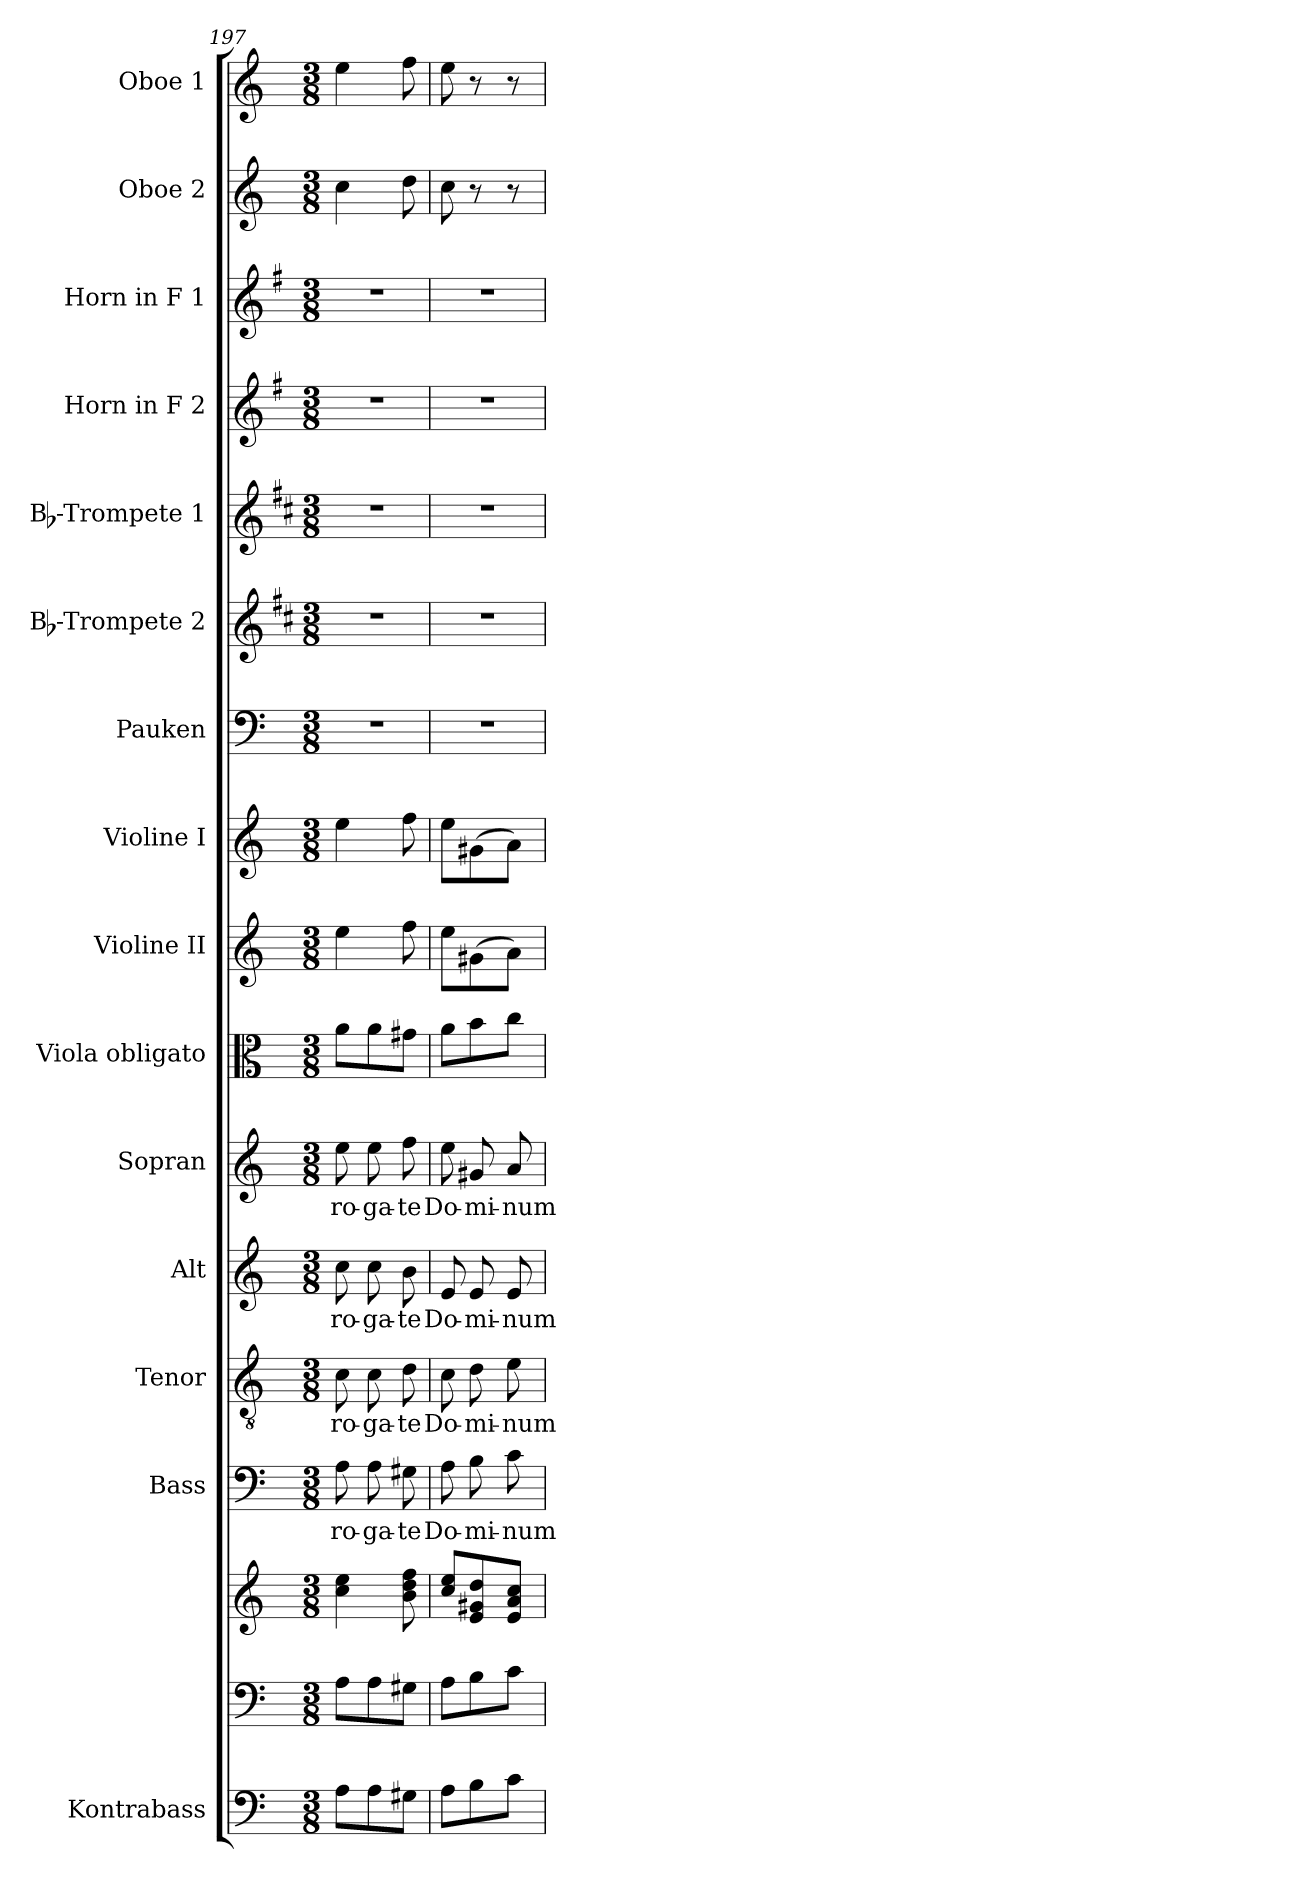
**kern	**kern	**kern	**kern	**text	**kern	**text	**kern	**text	**kern	**text	**kern	**kern	**kern	**kern	**kern	**kern	**kern	**kern	**kern	**kern
*part16	*part15	*part15	*part14	*part14	*part13	*part13	*part12	*part12	*part11	*part11	*part10	*part9	*part8	*part7	*part6	*part5	*part4	*part3	*part2	*part1
*staff17	*staff16	*staff15	*staff14	*staff14	*staff13	*staff13	*staff12	*staff12	*staff11	*staff11	*staff10	*staff9	*staff8	*staff7	*staff6	*staff5	*staff4	*staff3	*staff2	*staff1
*I"Kontrabass	*	*	*I"Bass	*	*I"Tenor	*	*I"Alt	*	*I"Sopran	*	*I"Viola obligato	*I"Violine II	*I"Violine I	*I"Pauken	*I"Bb-Trompete 2	*I"Bb-Trompete 1	*I"Horn in F 2	*I"Horn in F 1	*I"Oboe 2	*I"Oboe 1
*I'Kb.	*	*	*I'B.	*	*I'T.	*	*I'A.	*	*I'S.	*	*I'Vla.	*I'Vl. II	*I'Vl. I	*I'Pk.	*I'Bb Trp. 2	*I'Bb Trp. 1	*	*	*I'Ob. 2	*I'Ob. 1
*clefF4	*clefF4	*clefG2	*clefF4	*	*clefGv2	*	*clefG2	*	*clefG2	*	*clefC3	*clefG2	*clefG2	*clefF4	*clefG2	*clefG2	*clefG2	*clefG2	*clefG2	*clefG2
*ITrd7c12	*	*	*	*	*	*	*	*	*	*	*	*	*	*	*ITrd1c2	*ITrd1c2	*ITrd4c7	*ITrd4c7	*	*
*k[]	*k[]	*k[]	*k[]	*	*k[]	*	*k[]	*	*k[]	*	*k[]	*k[]	*k[]	*k[]	*k[]	*k[]	*k[]	*k[]	*k[]	*k[]
*C:	*C:	*C:	*C:	*	*C:	*	*C:	*	*C:	*	*C:	*C:	*C:	*C:	*C:	*C:	*C:	*C:	*C:	*C:
*M3/8	*M3/8	*M3/8	*M3/8	*	*M3/8	*	*M3/8	*	*M3/8	*	*M3/8	*M3/8	*M3/8	*M3/8	*M3/8	*M3/8	*M3/8	*M3/8	*M3/8	*M3/8
=197	=197	=197	=197	=197	=197	=197	=197	=197	=197	=197	=197	=197	=197	=197	=197	=197	=197	=197	=197	=197
!	!	!	!	!LO:LY:b	!	!LO:LY:b	!	!LO:LY:b	!	!LO:LY:b	!	!	!	!	!	!	!	!	!	!
8AA\L	8A\L	4cc\ 4ee\	8A\	ro-	8c\	ro-	8cc\	ro-	8ee\	ro-	8a\L	4ee\	4ee\	4.r	4.r	4.r	4.r	4.r	4cc\	4ee\
!	!	!	!	!LO:LY:b	!	!LO:LY:b	!	!LO:LY:b	!	!LO:LY:b	!	!	!	!	!	!	!	!	!	!
8AA\	8A\	.	8A\	-ga-	8c\	-ga-	8cc\	-ga-	8ee\	-ga-	8a\	.	.	.	.	.	.	.	.	.
!	!	!	!	!LO:LY:b	!	!LO:LY:b	!	!LO:LY:b	!	!LO:LY:b	!	!	!	!	!	!	!	!	!	!
8GG#X\J	8G#X\J	8b\ 8dd\ 8ff\	8G#X\	-te	8d\	-te	8b\	-te	8ff\	-te	8g#X\J	8ff\	8ff\	.	.	.	.	.	8dd\	8ff\
=198	=198	=198	=198	=198	=198	=198	=198	=198	=198	=198	=198	=198	=198	=198	=198	=198	=198	=198	=198	=198
!	!	!	!	!LO:LY:b	!	!LO:LY:b	!	!LO:LY:b	!	!LO:LY:b	!	!	!	!	!	!	!	!	!	!
8AA\L	8A\L	8cc/ 8ee/L	8A\	Do-	8c\	Do-	8e/	Do-	8ee\	Do-	8a\L	8ee\L	8ee\L	4.r	4.r	4.r	4.r	4.r	8cc\	8ee\
!	!	!	!	!LO:LY:b	!	!LO:LY:b	!	!LO:LY:b	!	!LO:LY:b	!	!	!	!	!	!	!	!	!	!
8BB\	8B\	8e/ 8g#X/ 8dd/	8B\	-mi-	8d\	-mi-	8e/	-mi-	8g#X/	-mi-	8b\	(>8g#X\	(>8g#X\	.	.	.	.	.	8r	8r
!	!	!	!	!LO:LY:b	!	!LO:LY:b	!	!LO:LY:b	!	!LO:LY:b	!	!	!	!	!	!	!	!	!	!
8C\J	8c\J	8e/ 8a/ 8cc/J	8c\	-num	8e\	-num	8e/	-num	8a/	-num	8cc\J	8a\J)	8a\J)	.	.	.	.	.	8r	8r
=	=	=	=	=	=	=	=	=	=	=	=	=	=	=	=	=	=	=	=	=
*-	*-	*-	*-	*-	*-	*-	*-	*-	*-	*-	*-	*-	*-	*-	*-	*-	*-	*-	*-	*-
